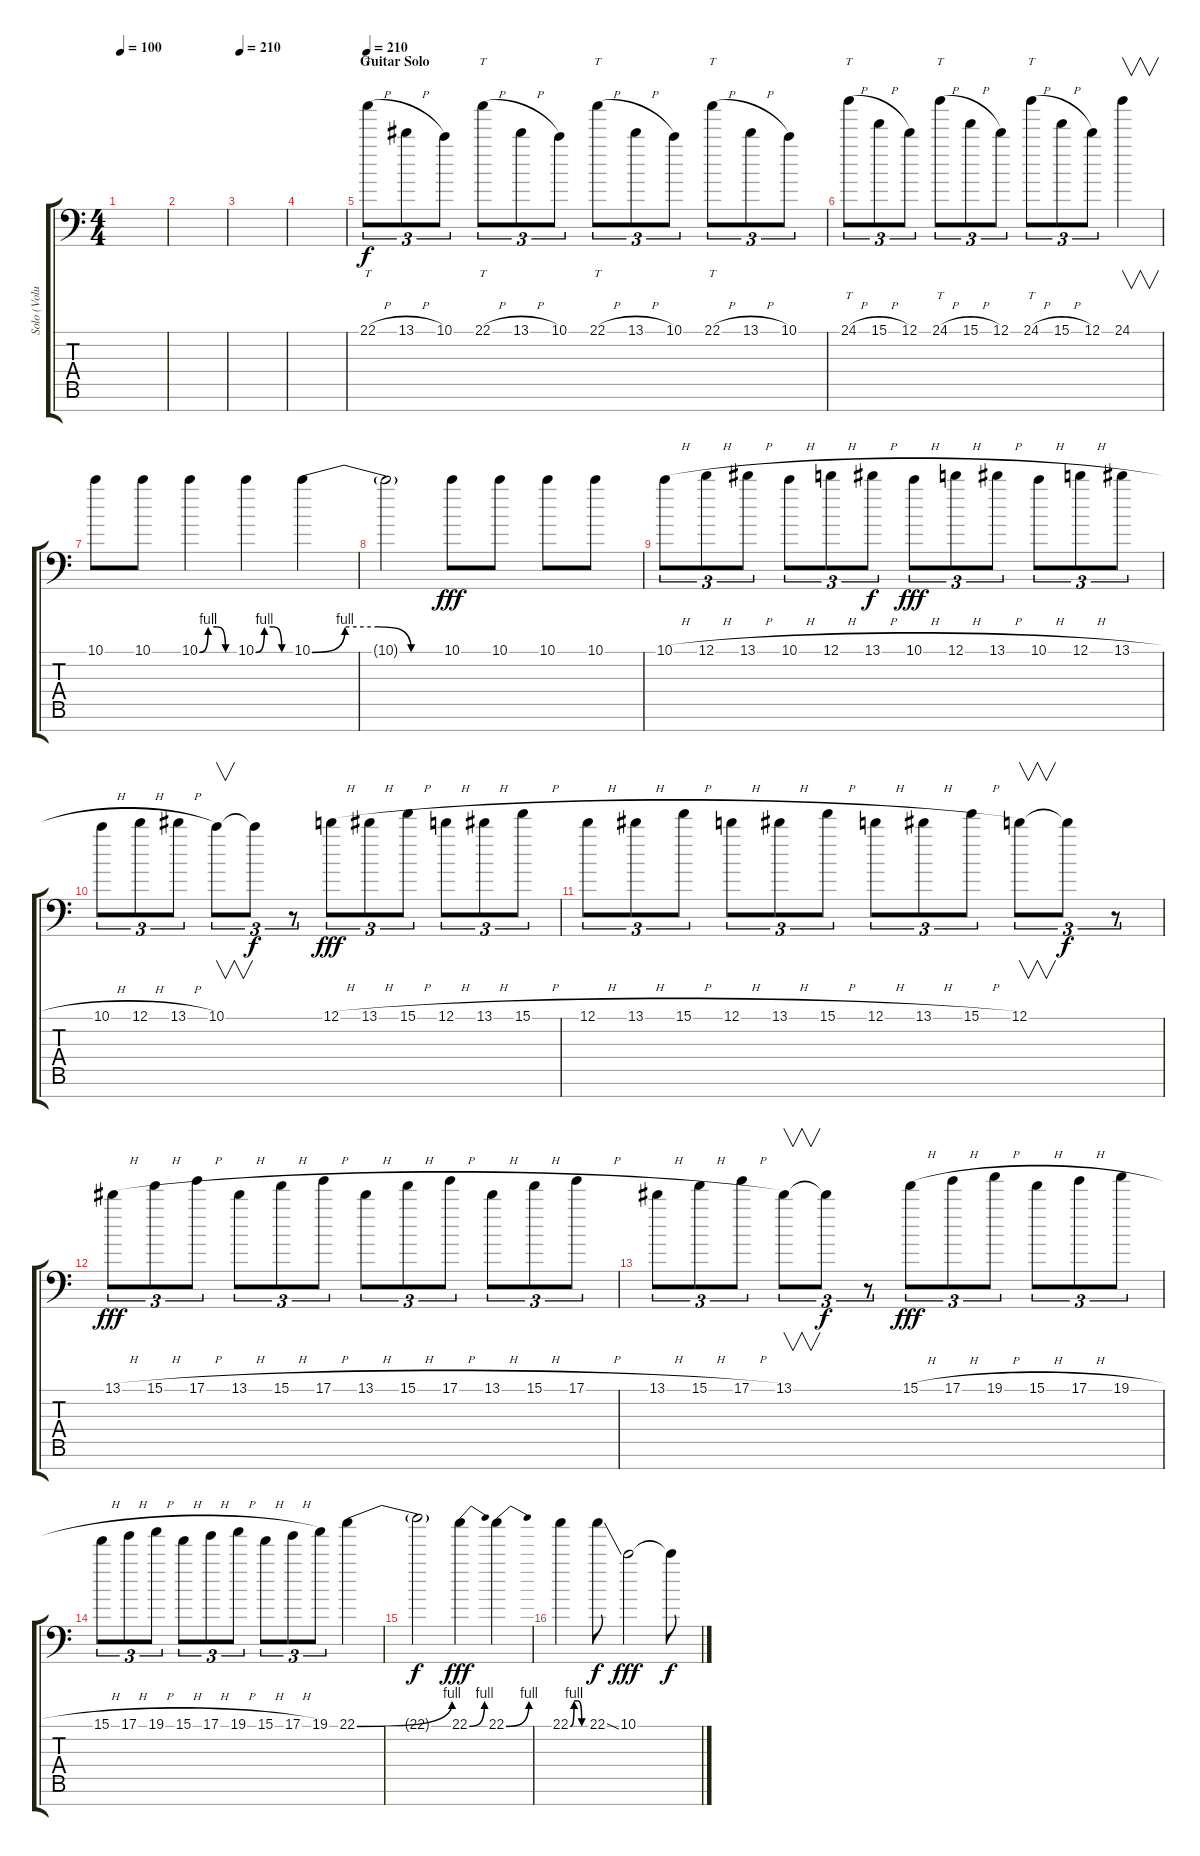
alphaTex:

\track ("Solo (Volume)" "Solo (Volu") {instrument overdrivenguitar}
\staff {score tabs}
\tuning (D4 A3 F3 F2 C2 G1 C1) {hide}
\ts (4 4)
\tempo 100
\clef f4
\ks c
|
|
\tempo 210
|
|
\section ("" "Guitar Solo")
\tempo 210
22.1{h}.8{tt tu (3 2) volume 8 instrument overdrivenguitar} 13.1{h}.8{tu (3 2)} 10.1.8{tu (3 2)} 22.1{h}.8{tt tu (3 2)} 13.1{h}.8{tu (3 2)} 10.1.8{tu (3 2)} 22.1{h}.8{tt tu (3 2)} 13.1{h}.8{tu (3 2)} 10.1.8{tu (3 2)} 22.1{h}.8{tt tu (3 2)} 13.1{h}.8{tu (3 2)} 10.1.8{tu (3 2)} |
24.1{h}.8{tt tu (3 2)} 15.1{h}.8{tu (3 2)} 12.1.8{tu (3 2)} 24.1{h}.8{tt tu (3 2)} 15.1{h}.8{tu (3 2)} 12.1.8{tu (3 2)} 24.1{h}.8{tt tu (3 2)} 15.1{h}.8{tu (3 2)} 12.1.8{tu (3 2)} 24.1.4{v} |
10.1.8 10.1.8 10.1{be (custom 0 0 15 4 30 4 45 0 60 0)}.4 10.1{be (custom 0 0 15 4 30 4 45 0 60 0)}.4 10.1{be (custom 0 0 15 4 30 4 45 0 60 0)}.4 |
10.1{t}.2{dy f} 10.1.8{dy fff} 10.1.8 10.1.8 10.1.8 |
10.1{h}.8{tu (3 2)} 12.1{h}.8{tu (3 2)} 13.1{h}.8{tu (3 2)} 10.1{h}.8{tu (3 2)} 12.1{h}.8{tu (3 2)} 13.1{h}.8{tu (3 2) dy f} 10.1{h}.8{tu (3 2) dy fff} 12.1{h}.8{tu (3 2)} 13.1{h}.8{tu (3 2)} 10.1{h}.8{tu (3 2)} 12.1{h}.8{tu (3 2)} 13.1{h}.8{tu (3 2)} |
10.1{h}.8{tu (3 2)} 12.1{h}.8{tu (3 2)} 13.1{h}.8{tu (3 2)} 10.1.8{v tu (3 2)} 10.1{t}.8{tu (3 2) dy f} r.8{tu (3 2)} 12.1{h}.8{tu (3 2) dy fff} 13.1{h}.8{tu (3 2)} 15.1{h}.8{tu (3 2)} 12.1{h}.8{tu (3 2)} 13.1{h}.8{tu (3 2)} 15.1{h}.8{tu (3 2)} |
12.1{h}.8{tu (3 2)} 13.1{h}.8{tu (3 2)} 15.1{h}.8{tu (3 2)} 12.1{h}.8{tu (3 2)} 13.1{h}.8{tu (3 2)} 15.1{h}.8{tu (3 2)} 12.1{h}.8{tu (3 2)} 13.1{h}.8{tu (3 2)} 15.1{h}.8{tu (3 2)} 12.1.8{v tu (3 2)} 12.1{t}.8{tu (3 2) dy f} r.8{tu (3 2)} |
13.1{h}.8{tu (3 2) dy fff} 15.1{h}.8{tu (3 2)} 17.1{h}.8{tu (3 2)} 13.1{h}.8{tu (3 2)} 15.1{h}.8{tu (3 2)} 17.1{h}.8{tu (3 2)} 13.1{h}.8{tu (3 2)} 15.1{h}.8{tu (3 2)} 17.1{h}.8{tu (3 2)} 13.1{h}.8{tu (3 2)} 15.1{h}.8{tu (3 2)} 17.1{h}.8{tu (3 2)} |
13.1{h}.8{tu (3 2)} 15.1{h}.8{tu (3 2)} 17.1{h}.8{tu (3 2)} 13.1.8{v tu (3 2)} 13.1{t}.8{tu (3 2) dy f} r.8{tu (3 2)} 15.1{h}.8{tu (3 2) dy fff} 17.1{h}.8{tu (3 2)} 19.1{h}.8{tu (3 2)} 15.1{h}.8{tu (3 2)} 17.1{h}.8{tu (3 2)} 19.1{h}.8{tu (3 2)} |
15.1{h}.8{tu (3 2)} 17.1{h}.8{tu (3 2)} 19.1{h}.8{tu (3 2)} 15.1{h}.8{tu (3 2)} 17.1{h}.8{tu (3 2)} 19.1{h}.8{tu (3 2)} 15.1{h}.8{tu (3 2)} 17.1{h}.8{tu (3 2)} 19.1.8{tu (3 2)} 22.1{be (bend 0 0 60 4)}.4 |
22.1{t}.2{dy f} 22.1{be (bend 0 0 60 4)}.4{dy fff} 22.1{be (bend 0 0 60 4)}.4 |
22.1{be (custom 0 0 15 4 30 4 45 0 60 0)}.4 22.1{ss}.8{dy f} 10.1.2{dy fff} 10.1{t}.8{dy f}
